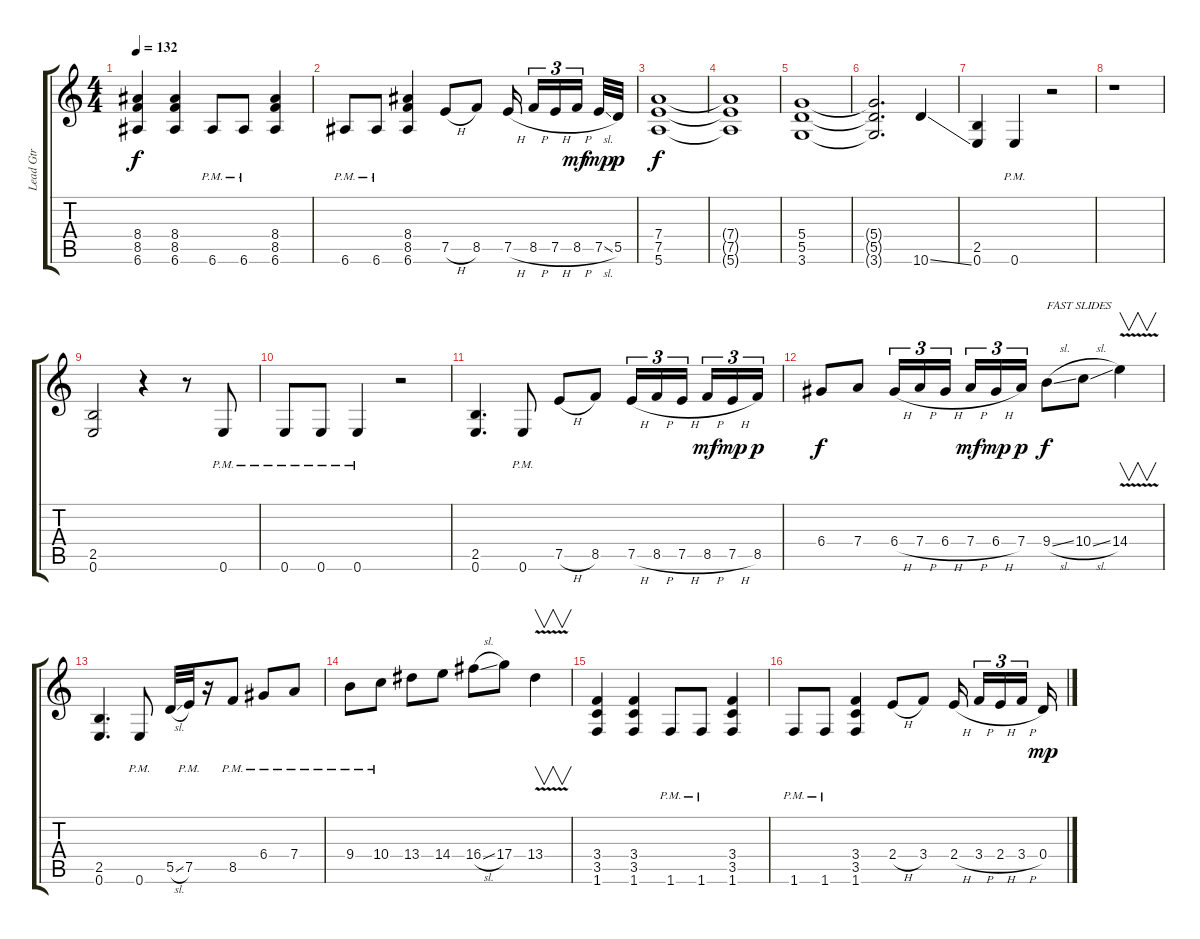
\track ("Lead Gtr" "Lead Gtr") {instrument distortionguitar}
\staff {score tabs}
\tuning (E4 B3 G3 D3 A2 E2) {hide}
\ts (4 4)
\tempo 132
\clef g2
\ks c
(8.4 8.5 6.6).4{dy f} (8.4 8.5 6.6).4 6.6{pm}.8 6.6{pm}.8 (8.4 8.5 6.6).4 |
6.6{pm}.8 6.6{pm}.8 (8.4 8.5 6.6).4 7.5{h}.8 8.5.8 7.5{h}.16{beam splitsecondary} 8.5{h}.16{tu (3 2)} 7.5{h}.16{tu (3 2)} 8.5{h}.16{tu (3 2) dy mf beam splitsecondary} 7.5{sl}.32{dy mp} 5.5.32{dy p} |
(7.4 7.5 5.6).1{dy f} |
(7.4{t} 7.5{t} 5.6{t}).1 |
\section ("" "")
(5.4 5.5 3.6).1 |
(5.4{t} 5.5{t} 3.6{t}).2{d} 10.6{ss}.4 |
(2.5 0.6).4 0.6{pm}.4 r.2 |
r.1 |
(2.5 0.6).2 r.4 r.8 0.6{pm}.8 |
0.6{pm}.8 0.6{pm}.8 0.6{pm}.4 r.2 |
(2.5 0.6).4{d} 0.6{pm}.8 7.5{h}.8 8.5.8 7.5{h}.16{tu (3 2)} 8.5{h}.16{tu (3 2)} 7.5{h}.16{tu (3 2) beam splitsecondary} 8.5{h}.16{tu (3 2) dy mf} 7.5{h}.16{tu (3 2) dy mp} 8.5.16{tu (3 2) dy p} |
6.4.8{dy f} 7.4.8 6.4{h}.16{tu (3 2)} 7.4{h}.16{tu (3 2)} 6.4{h}.16{tu (3 2) beam splitsecondary} 7.4{h}.16{tu (3 2) dy mf} 6.4{h}.16{tu (3 2) dy mp} 7.4.16{tu (3 2) dy p} 9.4{sl}.8{txt "FAST SLIDES" dy f} 10.4{sl}.8 14.4{v}.4{v} |
(2.5 0.6).4{d} 0.6{pm}.8 5.5{sl}.32 7.5{pm}.32 r.16 8.5{pm}.8 6.4{pm}.8 7.4{pm}.8 |
9.4{pm}.8 10.4{pm}.8 13.4.8 14.4.8 16.4{sl}.8 17.4.8 13.4{v}.4{v} |
(3.4 3.5 1.6).4 (3.4 3.5 1.6).4 1.6{pm}.8 1.6{pm}.8 (3.4 3.5 1.6).4 |
1.6{pm}.8 1.6{pm}.8 (3.4 3.5 1.6).4 2.4{h}.8 3.4.8 2.4{h}.16{beam splitsecondary} 3.4{h}.16{tu (3 2)} 2.4{h}.16{tu (3 2)} 3.4{h}.16{tu (3 2) beam splitsecondary} 0.4.16{dy mp}
